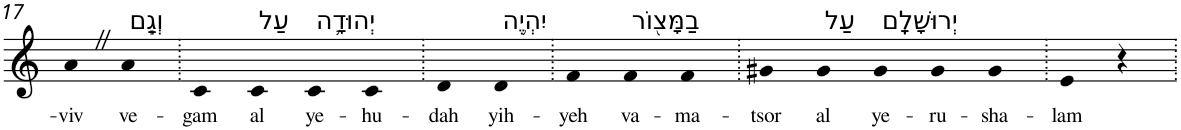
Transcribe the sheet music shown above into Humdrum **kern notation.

**kern	**text
*part1	*part1
*staff1	*staff1
*I"Piano	*
*I'Pno	*
!!LO:PB:g=z
*clefG2	*
*k[]	*
=17	=17
!	!LO:LY:b
4aZ	-viv
!LO:TX:a:t=וְגַ֧ם	!
!	!LO:LY:b
4a	ve-
=18.	=18.
!	!LO:LY:b
4c	-gam
!LO:TX:a:t=עַל	!
!	!LO:LY:b
4c	al
!LO:TX:a:t=יְהוּדָ֛ה	!
!	!LO:LY:b
4c	ye-
!	!LO:LY:b
4c	-hu-
=19.	=19.
!	!LO:LY:b
4d	-dah
!LO:TX:a:t=יִהְיֶ֥ה	!
!	!LO:LY:b
4d	yih-
=20.	=20.
!	!LO:LY:b
4f	-yeh
!LO:TX:a:t=בַמָּצ֖וֹר	!
!	!LO:LY:b
4f	va-
!	!LO:LY:b
4f	-ma-
=21.	=21.
!	!LO:LY:b
4g#X	-tsor
!LO:TX:a:t=עַל	!
!	!LO:LY:b
4g#	al
!LO:TX:a:t=יְרוּשָׁלִָֽם	!
!	!LO:LY:b
4g#	ye-
!	!LO:LY:b
4g#	-ru-
!	!LO:LY:b
4g#	-sha-
=22.	=22.
!	!LO:LY:b
4e	-lam
4r	.
=.	=.
*-	*-
